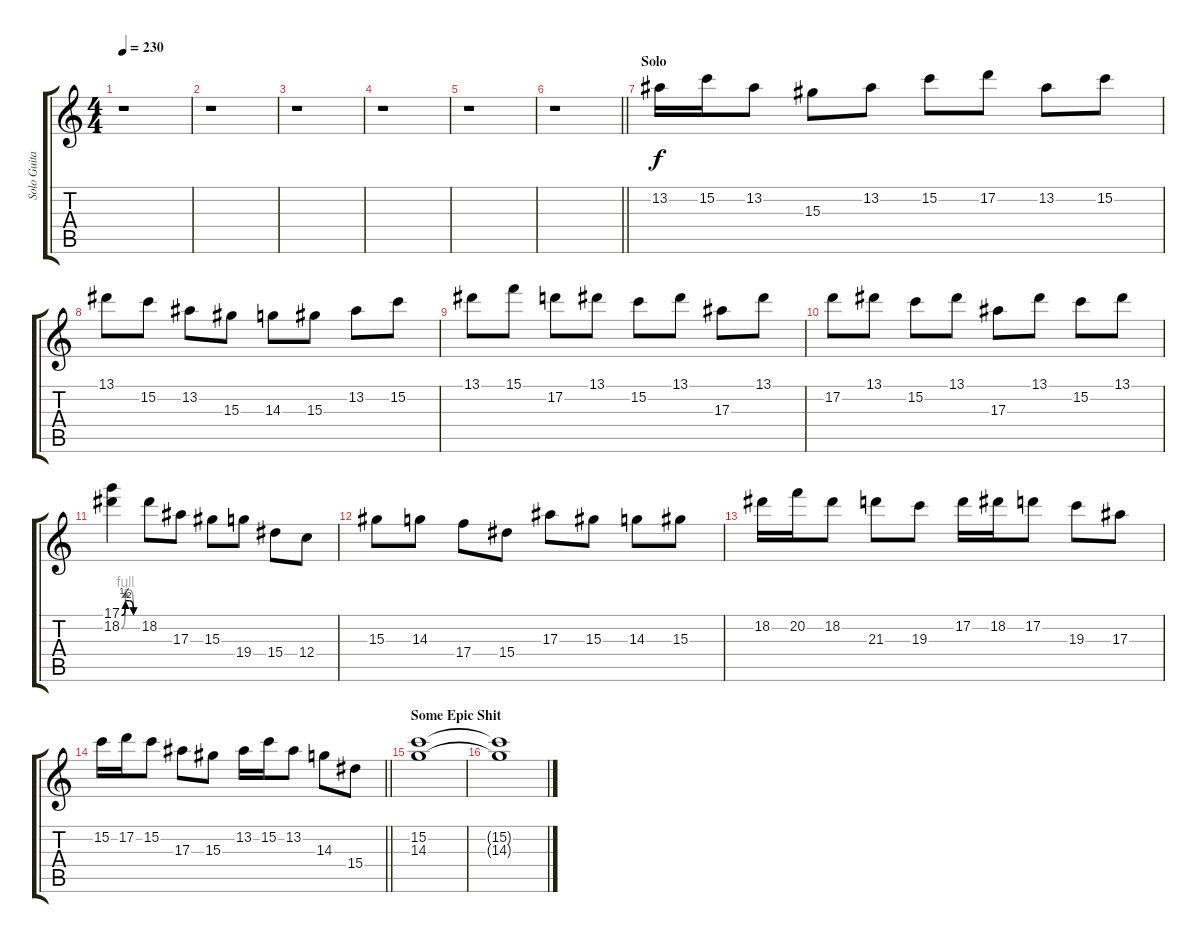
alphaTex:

\track ("Solo Guitar" "Solo Guita") {instrument overdrivenguitar}
\staff {score tabs}
\tuning (D4 A3 F3 C3 G2 C2) {hide}
\ts (4 4)
\tempo 230
\clef g2
\ks c
r.1{dy f} |
r.1 |
r.1 |
r.1 |
r.1 |
\barLineRight lightlight
r.1 |
\section ("" "Solo")
13.2.16{volume 16} 15.2.16 13.2.8 15.3.8 13.2.8 15.2.8 17.2.8 13.2.8 15.2.8 |
13.1.8 15.2.8 13.2.8 15.3.8 14.3.8 15.3.8 13.2.8 15.2.8 |
13.1.8 15.1.8 17.2.8 13.1.8 15.2.8 13.1.8 17.3.8 13.1.8 |
17.2.8 13.1.8 15.2.8 13.1.8 17.3.8 13.1.8 15.2.8 13.1.8 |
(17.1{be (custom 0 0 15 2 30 2 45 0 60 0)} 18.2{be (custom 0 0 15 4 30 4 45 0 60 0)}).4 18.2.8 17.3.8 15.3.8 19.4.8 15.4.8 12.4.8 |
15.3.8 14.3.8 17.4.8 15.4.8 17.3.8 15.3.8 14.3.8 15.3.8 |
18.2.16 20.2.16 18.2.8 21.3.8 19.3.8 17.2.16 18.2.16 17.2.8 19.3.8 17.3.8 |
\barLineRight lightlight
15.2.16 17.2.16 15.2.8 17.3.8 15.3.8 13.2.16 15.2.16 13.2.8 14.3.8 15.4.8 |
\section ("" "Some Epic Shit")
(15.2 14.3).1{volume 0} |
(15.2{t} 14.3{t}).1
